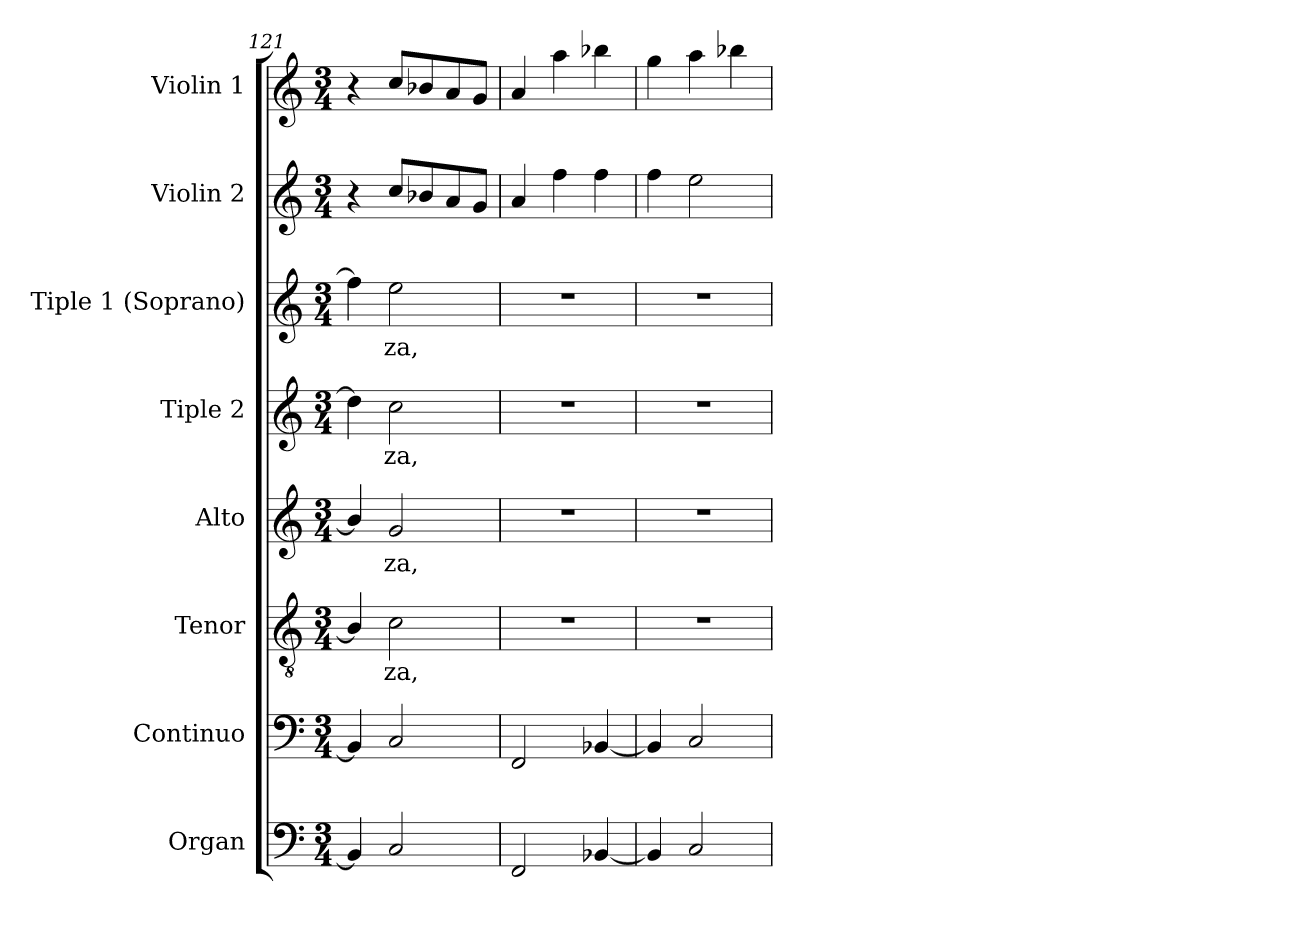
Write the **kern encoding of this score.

**kern	**kern	**kern	**text	**kern	**text	**kern	**text	**kern	**text	**kern	**kern
*part8	*part7	*part6	*part6	*part5	*part5	*part4	*part4	*part3	*part3	*part2	*part1
*staff8	*staff7	*staff6	*staff6	*staff5	*staff5	*staff4	*staff4	*staff3	*staff3	*staff2	*staff1
*I"Organ	*I"Continuo	*I"Tenor	*	*I"Alto	*	*I"Tiple 2	*	*I"Tiple 1 (Soprano)	*	*I"Violin 2	*I"Violin 1
*I'Org.	*I'Cont.	*I'T.	*	*I'A.	*	*	*	*I'S	*	*I'Vln. 2	*I'Vln. 1
*clefF4	*clefF4	*clefGv2	*	*clefG2	*	*clefG2	*	*clefG2	*	*clefG2	*clefG2
*	*	*ITrd7c12	*	*	*	*	*	*	*	*	*
*k[]	*k[]	*k[]	*	*k[]	*	*k[]	*	*k[]	*	*k[]	*k[]
*C:	*C:	*C:	*	*C:	*	*C:	*	*C:	*	*C:	*C:
*M3/4	*M3/4	*M3/4	*	*M3/4	*	*M3/4	*	*M3/4	*	*M3/4	*M3/4
=121	=121	=121	=121	=121	=121	=121	=121	=121	=121	=121	=121
4BB-i/]	4BB-i/]	4BB-i/]	.	4b-i/]	.	4ddi\]	.	4ffi\]	.	4r	4r
!	!	!	!LO:LY:b:color=#000000	!	!	!	!	!	!	!	!
!	!	!	!	!	!LO:LY:b:color=#000000	!	!	!	!	!	!
!	!	!	!	!	!	!	!LO:LY:b:color=#000000	!	!	!	!
!	!	!	!	!	!	!	!	!	!LO:LY:b:color=#000000	!	!
2Ci/	2Ci/	2Ci\	-za,	2gi/	-za,	2cci\	-za,	2eei\	-za,	8cci/L	8cci/L
.	.	.	.	.	.	.	.	.	.	8b-Xi/	8b-Xi/
.	.	.	.	.	.	.	.	.	.	8ai/	8ai/
.	.	.	.	.	.	.	.	.	.	8gi/J	8gi/J
!!LO:PB:g=z
=122	=122	=122	=122	=122	=122	=122	=122	=122	=122	=122	=122
!	!	!LO:N:vis=1	!	!LO:N:vis=1	!	!LO:N:vis=1	!	!LO:N:vis=1	!	!	!
2FFi/	2FFi/	2.r	.	2.r	.	2.r	.	2.r	.	4ai/	4ai/
.	.	.	.	.	.	.	.	.	.	4ffi\	4aai\
[4BB-Xi/	[4BB-Xi/	.	.	.	.	.	.	.	.	4ffi\	4bb-Xi\
=123	=123	=123	=123	=123	=123	=123	=123	=123	=123	=123	=123
!	!	!LO:N:vis=1	!	!LO:N:vis=1	!	!LO:N:vis=1	!	!LO:N:vis=1	!	!	!
4BB-i/]	4BB-i/]	2.r	.	2.r	.	2.r	.	2.r	.	4ffi\	4ggi\
2Ci/	2Ci/	.	.	.	.	.	.	.	.	2eei\	4aai\
.	.	.	.	.	.	.	.	.	.	.	4bb-Xi\
=	=	=	=	=	=	=	=	=	=	=	=
*-	*-	*-	*-	*-	*-	*-	*-	*-	*-	*-	*-
